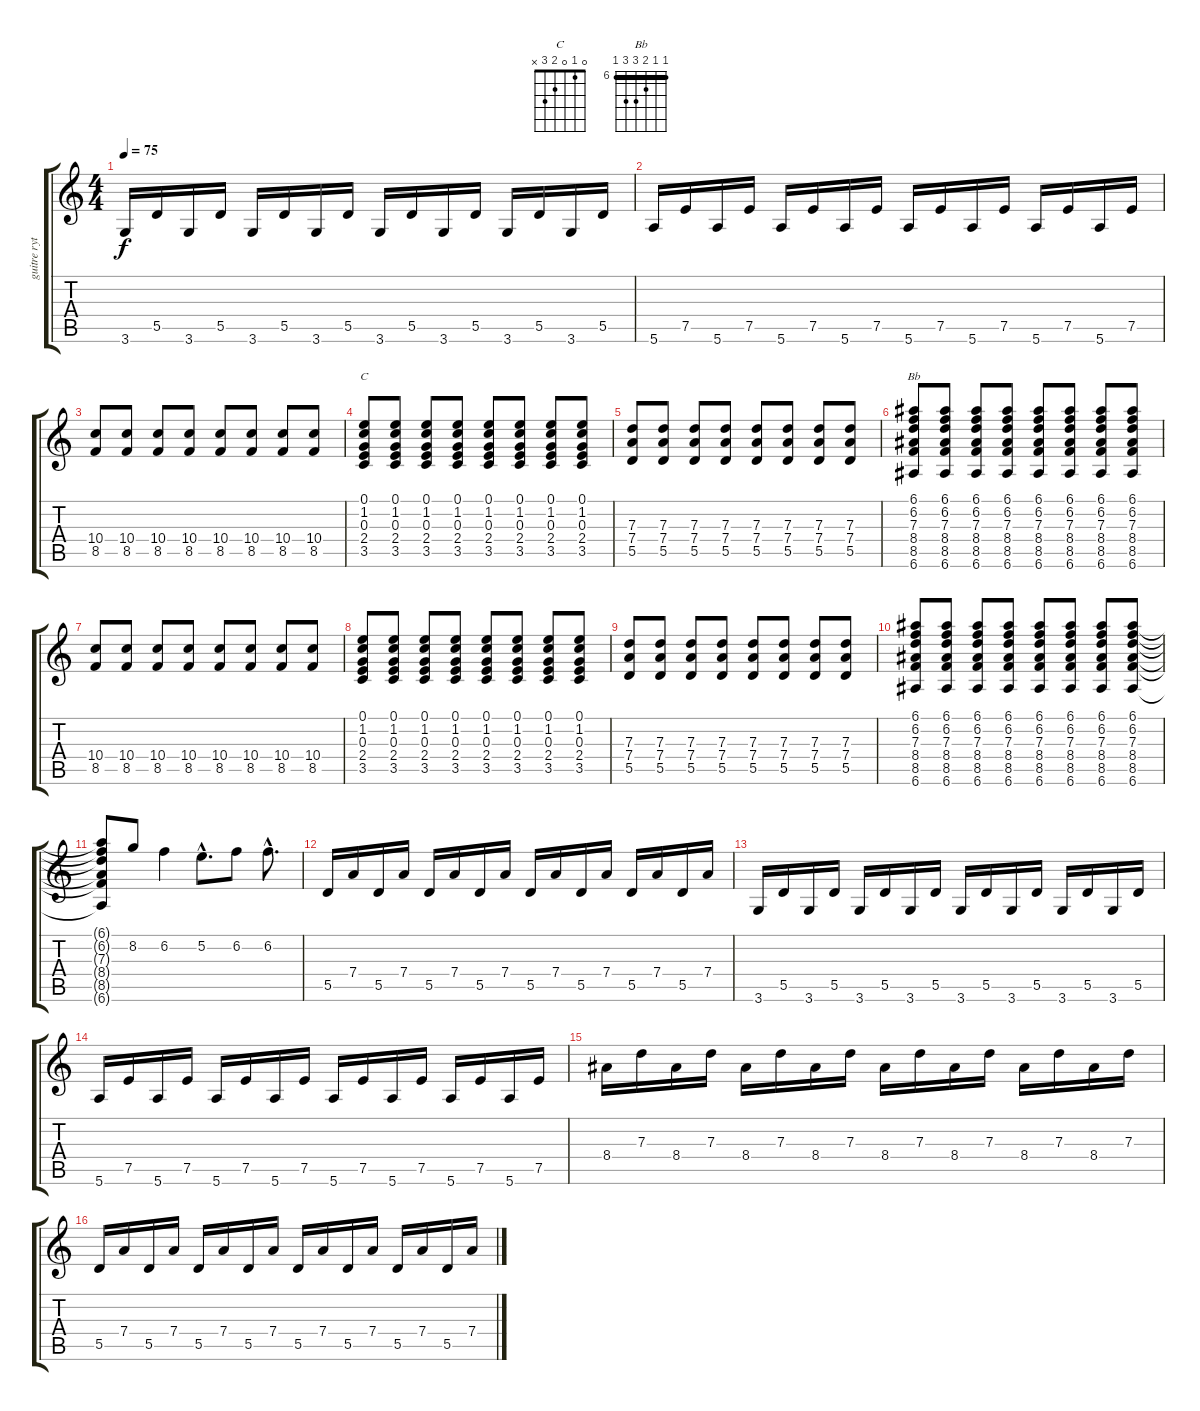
\track ("guitre rytmique ( nicolas )" "guitre ryt") {instrument overdrivenguitar}
\staff {score tabs}
\tuning (E4 B3 G3 D3 A2 E2) {hide}
\chord ("C" 0 1 0 2 3 x)
\chord ("Bb" 6 6 7 8 8 6) {firstfret 6 barre 6}
\ts (4 4)
\tempo 75
\clef g2
\ks c
3.6.16{dy f} 5.5.16 3.6.16 5.5.16 3.6.16 5.5.16 3.6.16 5.5.16 3.6.16 5.5.16 3.6.16 5.5.16 3.6.16 5.5.16 3.6.16 5.5.16 |
5.6.16 7.5.16 5.6.16 7.5.16 5.6.16 7.5.16 5.6.16 7.5.16 5.6.16 7.5.16 5.6.16 7.5.16 5.6.16 7.5.16 5.6.16 7.5.16 |
(10.4 8.5).8{instrument overdrivenguitar} (10.4 8.5).8 (10.4 8.5).8 (10.4 8.5).8 (10.4 8.5).8 (10.4 8.5).8 (10.4 8.5).8 (10.4 8.5).8 |
(0.1 1.2 0.3 2.4 3.5).8{ch "C"} (0.1 1.2 0.3 2.4 3.5).8 (0.1 1.2 0.3 2.4 3.5).8 (0.1 1.2 0.3 2.4 3.5).8 (0.1 1.2 0.3 2.4 3.5).8 (0.1 1.2 0.3 2.4 3.5).8 (0.1 1.2 0.3 2.4 3.5).8 (0.1 1.2 0.3 2.4 3.5).8 |
(7.3 7.4 5.5).8 (7.3 7.4 5.5).8 (7.3 7.4 5.5).8 (7.3 7.4 5.5).8 (7.3 7.4 5.5).8 (7.3 7.4 5.5).8 (7.3 7.4 5.5).8 (7.3 7.4 5.5).8 |
(6.1 6.2 7.3 8.4 8.5 6.6).8{ch "Bb"} (6.1 6.2 7.3 8.4 8.5 6.6).8 (6.1 6.2 7.3 8.4 8.5 6.6).8 (6.1 6.2 7.3 8.4 8.5 6.6).8 (6.1 6.2 7.3 8.4 8.5 6.6).8 (6.1 6.2 7.3 8.4 8.5 6.6).8 (6.1 6.2 7.3 8.4 8.5 6.6).8 (6.1 6.2 7.3 8.4 8.5 6.6).8 |
(10.4 8.5).8 (10.4 8.5).8 (10.4 8.5).8 (10.4 8.5).8 (10.4 8.5).8 (10.4 8.5).8 (10.4 8.5).8 (10.4 8.5).8 |
(0.1 1.2 0.3 2.4 3.5).8 (0.1 1.2 0.3 2.4 3.5).8 (0.1 1.2 0.3 2.4 3.5).8 (0.1 1.2 0.3 2.4 3.5).8 (0.1 1.2 0.3 2.4 3.5).8 (0.1 1.2 0.3 2.4 3.5).8 (0.1 1.2 0.3 2.4 3.5).8 (0.1 1.2 0.3 2.4 3.5).8 |
(7.3 7.4 5.5).8 (7.3 7.4 5.5).8 (7.3 7.4 5.5).8 (7.3 7.4 5.5).8 (7.3 7.4 5.5).8 (7.3 7.4 5.5).8 (7.3 7.4 5.5).8 (7.3 7.4 5.5).8 |
(6.1 6.2 7.3 8.4 8.5 6.6).8 (6.1 6.2 7.3 8.4 8.5 6.6).8 (6.1 6.2 7.3 8.4 8.5 6.6).8 (6.1 6.2 7.3 8.4 8.5 6.6).8 (6.1 6.2 7.3 8.4 8.5 6.6).8 (6.1 6.2 7.3 8.4 8.5 6.6).8 (6.1 6.2 7.3 8.4 8.5 6.6).8 (6.1 6.2 7.3 8.4 8.5 6.6).8 |
(6.1{t} 6.2{t} 7.3{t} 8.4{t} 8.5{t} 6.6{t}).8 8.2.8 6.2.4 5.2{hac}.8{d} 6.2.8 6.2{hac}.8{d} |
5.5.16{instrument electricguitarmuted} 7.4.16 5.5.16 7.4.16 5.5.16 7.4.16 5.5.16 7.4.16 5.5.16 7.4.16 5.5.16 7.4.16 5.5.16 7.4.16 5.5.16 7.4.16 |
3.6.16 5.5.16 3.6.16 5.5.16 3.6.16 5.5.16 3.6.16 5.5.16 3.6.16 5.5.16 3.6.16 5.5.16 3.6.16 5.5.16 3.6.16 5.5.16 |
5.6.16 7.5.16 5.6.16 7.5.16 5.6.16 7.5.16 5.6.16 7.5.16 5.6.16 7.5.16 5.6.16 7.5.16 5.6.16 7.5.16 5.6.16 7.5.16 |
8.4.16 7.3.16 8.4.16 7.3.16 8.4.16 7.3.16 8.4.16 7.3.16 8.4.16 7.3.16 8.4.16 7.3.16 8.4.16 7.3.16 8.4.16 7.3.16 |
5.5.16 7.4.16 5.5.16 7.4.16 5.5.16 7.4.16 5.5.16 7.4.16 5.5.16 7.4.16 5.5.16 7.4.16 5.5.16 7.4.16 5.5.16 7.4.16
